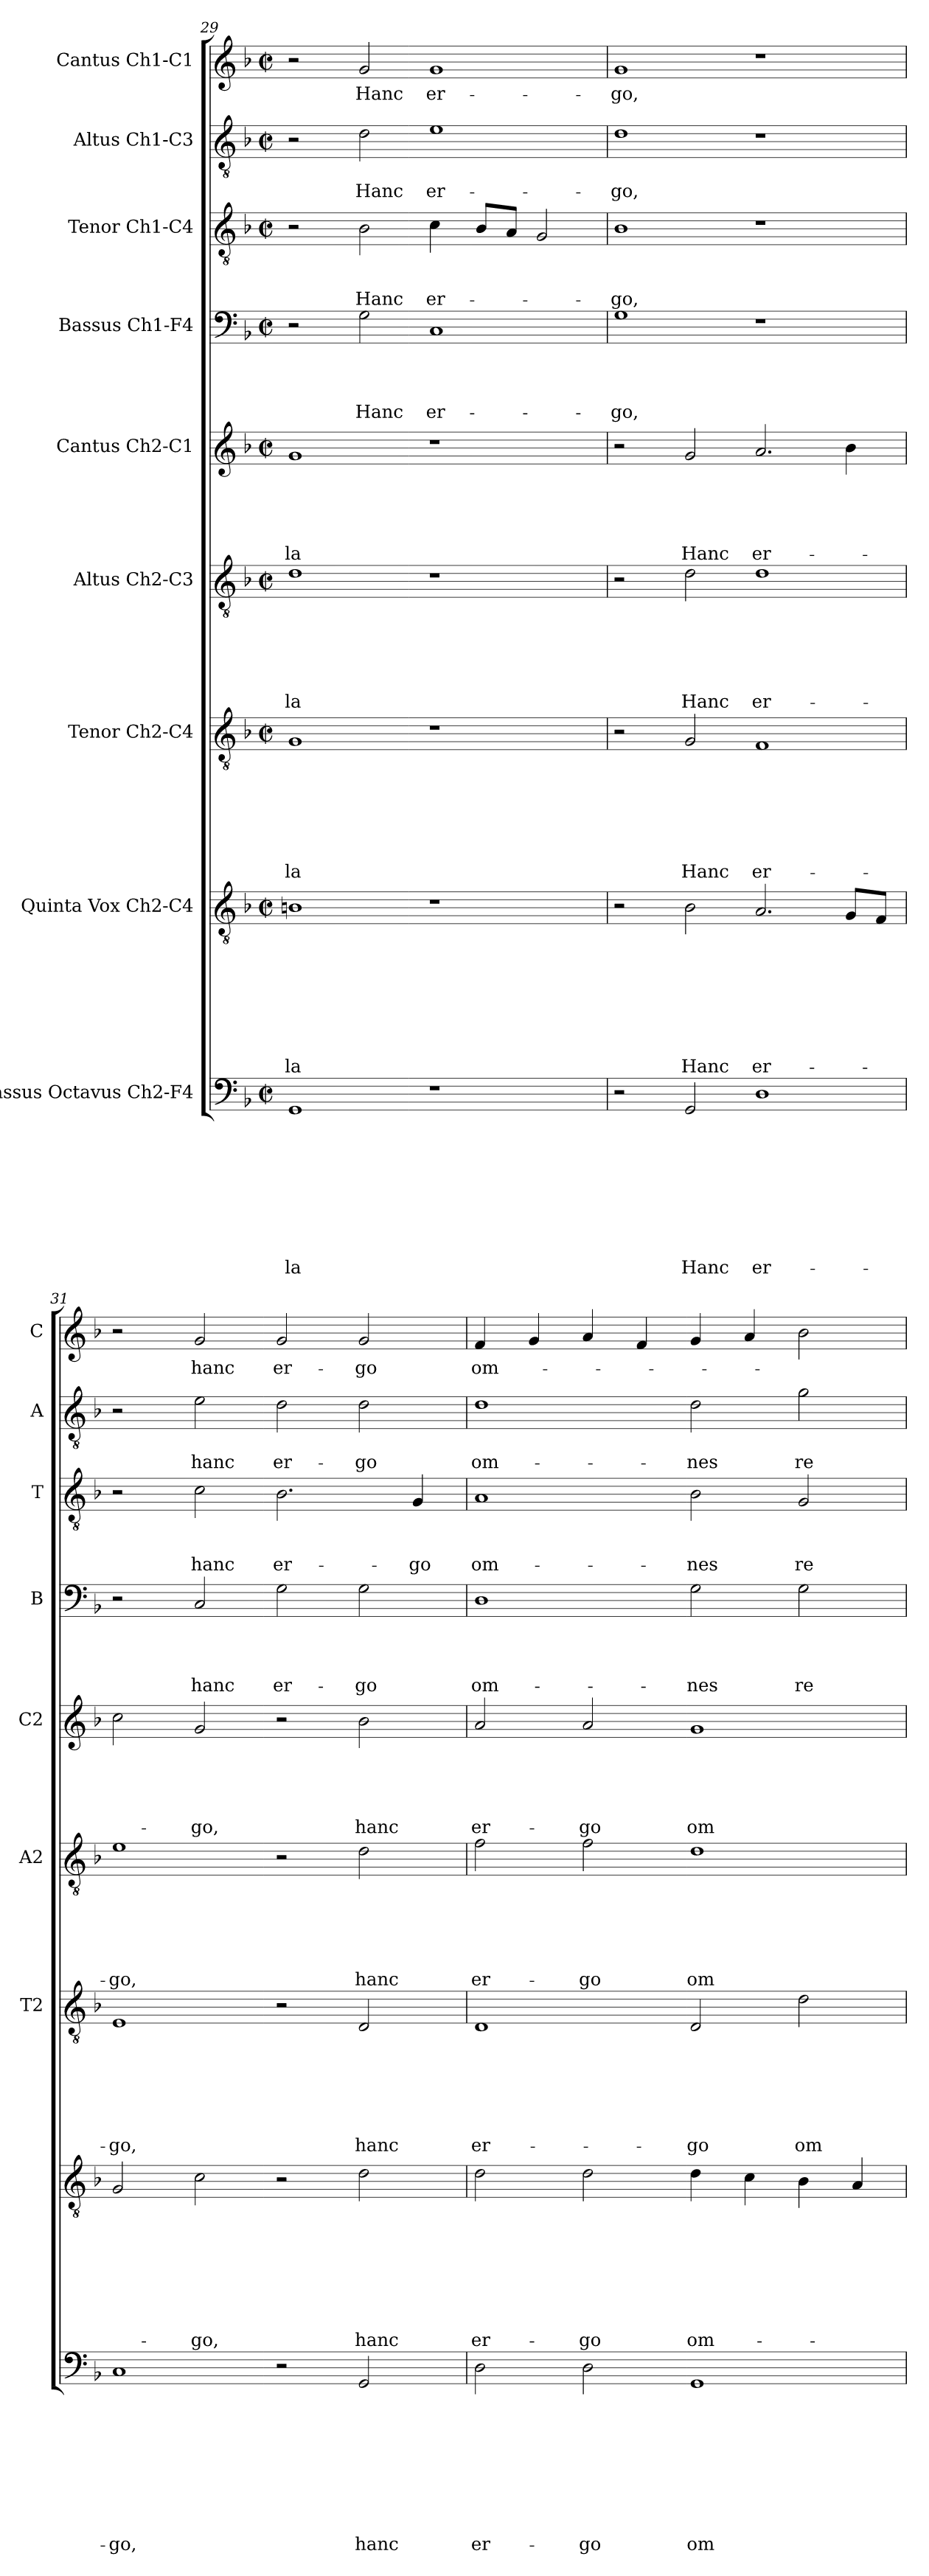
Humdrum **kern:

**kern	**text	**text	**text	**text	**text	**text	**text	**text	**text	**kern	**text	**text	**text	**text	**text	**text	**text	**text	**kern	**text	**text	**text	**text	**text	**text	**text	**kern	**text	**text	**text	**text	**text	**text	**kern	**text	**text	**text	**text	**text	**kern	**text	**text	**text	**text	**kern	**text	**text	**text	**kern	**text	**text	**kern	**text
*part9	*part9	*part9	*part9	*part9	*part9	*part9	*part9	*part9	*part9	*part8	*part8	*part8	*part8	*part8	*part8	*part8	*part8	*part8	*part7	*part7	*part7	*part7	*part7	*part7	*part7	*part7	*part6	*part6	*part6	*part6	*part6	*part6	*part6	*part5	*part5	*part5	*part5	*part5	*part5	*part4	*part4	*part4	*part4	*part4	*part3	*part3	*part3	*part3	*part2	*part2	*part2	*part1	*part1
*staff9	*staff9	*staff9	*staff9	*staff9	*staff9	*staff9	*staff9	*staff9	*staff9	*staff8	*staff8	*staff8	*staff8	*staff8	*staff8	*staff8	*staff8	*staff8	*staff7	*staff7	*staff7	*staff7	*staff7	*staff7	*staff7	*staff7	*staff6	*staff6	*staff6	*staff6	*staff6	*staff6	*staff6	*staff5	*staff5	*staff5	*staff5	*staff5	*staff5	*staff4	*staff4	*staff4	*staff4	*staff4	*staff3	*staff3	*staff3	*staff3	*staff2	*staff2	*staff2	*staff1	*staff1
*I"Bassus Octavus Ch2-F4	*	*	*	*	*	*	*	*	*	*I"Quinta Vox Ch2-C4	*	*	*	*	*	*	*	*	*I"Tenor Ch2-C4	*	*	*	*	*	*	*	*I"Altus Ch2-C3	*	*	*	*	*	*	*I"Cantus Ch2-C1	*	*	*	*	*	*I"Bassus Ch1-F4	*	*	*	*	*I"Tenor Ch1-C4	*	*	*	*I"Altus Ch1-C3	*	*	*I"Cantus Ch1-C1	*
*	*	*	*	*	*	*	*	*	*	*	*	*	*	*	*	*	*	*	*I'T2	*	*	*	*	*	*	*	*I'A2	*	*	*	*	*	*	*I'C2	*	*	*	*	*	*I'B	*	*	*	*	*I'T	*	*	*	*I'A	*	*	*I'C	*
*clefF4	*	*	*	*	*	*	*	*	*	*clefGv2	*	*	*	*	*	*	*	*	*clefGv2	*	*	*	*	*	*	*	*clefGv2	*	*	*	*	*	*	*clefG2	*	*	*	*	*	*clefF4	*	*	*	*	*clefGv2	*	*	*	*clefGv2	*	*	*clefG2	*
*k[b-]	*	*	*	*	*	*	*	*	*	*k[b-]	*	*	*	*	*	*	*	*	*k[b-]	*	*	*	*	*	*	*	*k[b-]	*	*	*	*	*	*	*k[b-]	*	*	*	*	*	*k[b-]	*	*	*	*	*k[b-]	*	*	*	*k[b-]	*	*	*k[b-]	*
*F:	*	*	*	*	*	*	*	*	*	*F:	*	*	*	*	*	*	*	*	*F:	*	*	*	*	*	*	*	*F:	*	*	*	*	*	*	*F:	*	*	*	*	*	*F:	*	*	*	*	*F:	*	*	*	*F:	*	*	*F:	*
*M2/2	*	*	*	*	*	*	*	*	*	*M2/2	*	*	*	*	*	*	*	*	*M2/2	*	*	*	*	*	*	*	*M2/2	*	*	*	*	*	*	*M2/2	*	*	*	*	*	*M2/2	*	*	*	*	*M2/2	*	*	*	*M2/2	*	*	*M2/2	*
*met(c|)	*	*	*	*	*	*	*	*	*	*met(c|)	*	*	*	*	*	*	*	*	*met(c|)	*	*	*	*	*	*	*	*met(c|)	*	*	*	*	*	*	*met(c|)	*	*	*	*	*	*met(c|)	*	*	*	*	*met(c|)	*	*	*	*met(c|)	*	*	*met(c|)	*
=29	=29	=29	=29	=29	=29	=29	=29	=29	=29	=29	=29	=29	=29	=29	=29	=29	=29	=29	=29	=29	=29	=29	=29	=29	=29	=29	=29	=29	=29	=29	=29	=29	=29	=29	=29	=29	=29	=29	=29	=29	=29	=29	=29	=29	=29	=29	=29	=29	=29	=29	=29	=29	=29
!	!	!	!	!	!	!	!	!	!LO:LY:b	!	!	!	!	!	!	!	!	!LO:LY:b	!	!	!	!	!	!	!	!LO:LY:b	!	!	!	!	!	!	!LO:LY:b	!	!	!	!	!	!LO:LY:b	!	!	!	!	!	!	!	!	!	!	!	!	!	!
1GG	.	.	.	.	.	.	.	.	-la	1Bn	.	.	.	.	.	.	.	-la	1G	.	.	.	.	.	.	-la	1d	.	.	.	.	.	-la	1g	.	.	.	.	-la	2r	.	.	.	.	2r	.	.	.	2r	.	.	2r	.
!	!	!	!	!	!	!	!	!	!	!	!	!	!	!	!	!	!	!	!	!	!	!	!	!	!	!	!	!	!	!	!	!	!	!	!	!	!	!	!	!	!	!	!	!LO:LY:b	!	!	!	!LO:LY:b	!	!	!LO:LY:b	!	!LO:LY:b
.	.	.	.	.	.	.	.	.	.	.	.	.	.	.	.	.	.	.	.	.	.	.	.	.	.	.	.	.	.	.	.	.	.	.	.	.	.	.	.	2G\	.	.	.	Hanc	2B-\	.	.	Hanc	2d\	.	Hanc	2g/	Hanc
!	!	!	!	!	!	!	!	!	!	!	!	!	!	!	!	!	!	!	!	!	!	!	!	!	!	!	!	!	!	!	!	!	!	!	!	!	!	!	!	!	!	!	!	!LO:LY:b	!	!	!	!LO:LY:b	!	!	!LO:LY:b	!	!LO:LY:b
1r	.	.	.	.	.	.	.	.	.	1r	.	.	.	.	.	.	.	.	1r	.	.	.	.	.	.	.	1r	.	.	.	.	.	.	1r	.	.	.	.	.	1C	.	.	.	er-	4c\	.	.	er-	1e	.	er-	1g	er-
.	.	.	.	.	.	.	.	.	.	.	.	.	.	.	.	.	.	.	.	.	.	.	.	.	.	.	.	.	.	.	.	.	.	.	.	.	.	.	.	.	.	.	.	.	8B-/L	.	.	.	.	.	.	.	.
.	.	.	.	.	.	.	.	.	.	.	.	.	.	.	.	.	.	.	.	.	.	.	.	.	.	.	.	.	.	.	.	.	.	.	.	.	.	.	.	.	.	.	.	.	8A/J	.	.	.	.	.	.	.	.
.	.	.	.	.	.	.	.	.	.	.	.	.	.	.	.	.	.	.	.	.	.	.	.	.	.	.	.	.	.	.	.	.	.	.	.	.	.	.	.	.	.	.	.	.	2G/	.	.	.	.	.	.	.	.
=30	=30	=30	=30	=30	=30	=30	=30	=30	=30	=30	=30	=30	=30	=30	=30	=30	=30	=30	=30	=30	=30	=30	=30	=30	=30	=30	=30	=30	=30	=30	=30	=30	=30	=30	=30	=30	=30	=30	=30	=30	=30	=30	=30	=30	=30	=30	=30	=30	=30	=30	=30	=30	=30
!	!	!	!	!	!	!	!	!	!	!	!	!	!	!	!	!	!	!	!	!	!	!	!	!	!	!	!	!	!	!	!	!	!	!	!	!	!	!	!	!	!	!	!	!LO:LY:b	!	!	!	!LO:LY:b	!	!	!LO:LY:b	!	!LO:LY:b
2r	.	.	.	.	.	.	.	.	.	2r	.	.	.	.	.	.	.	.	2r	.	.	.	.	.	.	.	2r	.	.	.	.	.	.	2r	.	.	.	.	.	1G	.	.	.	-go,	1B-	.	.	-go,	1d	.	-go,	1g	-go,
!	!	!	!	!	!	!	!	!	!LO:LY:b	!	!	!	!	!	!	!	!	!LO:LY:b	!	!	!	!	!	!	!	!LO:LY:b	!	!	!	!	!	!	!LO:LY:b	!	!	!	!	!	!LO:LY:b	!	!	!	!	!	!	!	!	!	!	!	!	!	!
2GG/	.	.	.	.	.	.	.	.	Hanc	2B-\	.	.	.	.	.	.	.	Hanc	2G/	.	.	.	.	.	.	Hanc	2d\	.	.	.	.	.	Hanc	2g/	.	.	.	.	Hanc	.	.	.	.	.	.	.	.	.	.	.	.	.	.
!	!	!	!	!	!	!	!	!	!LO:LY:b	!	!	!	!	!	!	!	!	!LO:LY:b	!	!	!	!	!	!	!	!LO:LY:b	!	!	!	!	!	!	!LO:LY:b	!	!	!	!	!	!LO:LY:b	!	!	!	!	!	!	!	!	!	!	!	!	!	!
1D	.	.	.	.	.	.	.	.	er-	2.A/	.	.	.	.	.	.	.	er-	1F	.	.	.	.	.	.	er-	1d	.	.	.	.	.	er-	2.a/	.	.	.	.	er-	1r	.	.	.	.	1r	.	.	.	1r	.	.	1r	.
.	.	.	.	.	.	.	.	.	.	8G/L	.	.	.	.	.	.	.	.	.	.	.	.	.	.	.	.	.	.	.	.	.	.	.	4b-\	.	.	.	.	.	.	.	.	.	.	.	.	.	.	.	.	.	.	.
.	.	.	.	.	.	.	.	.	.	8F/J	.	.	.	.	.	.	.	.	.	.	.	.	.	.	.	.	.	.	.	.	.	.	.	.	.	.	.	.	.	.	.	.	.	.	.	.	.	.	.	.	.	.	.
=31	=31	=31	=31	=31	=31	=31	=31	=31	=31	=31	=31	=31	=31	=31	=31	=31	=31	=31	=31	=31	=31	=31	=31	=31	=31	=31	=31	=31	=31	=31	=31	=31	=31	=31	=31	=31	=31	=31	=31	=31	=31	=31	=31	=31	=31	=31	=31	=31	=31	=31	=31	=31	=31
!	!	!	!	!	!	!	!	!	!LO:LY:b	!	!	!	!	!	!	!	!	!	!	!	!	!	!	!	!	!LO:LY:b	!	!	!	!	!	!	!LO:LY:b	!	!	!	!	!	!	!	!	!	!	!	!	!	!	!	!	!	!	!	!
1C	.	.	.	.	.	.	.	.	-go,	2G/	.	.	.	.	.	.	.	.	1E	.	.	.	.	.	.	-go,	1e	.	.	.	.	.	-go,	2cc\	.	.	.	.	.	2r	.	.	.	.	2r	.	.	.	2r	.	.	2r	.
!	!	!	!	!	!	!	!	!	!	!	!	!	!	!	!	!	!	!LO:LY:b	!	!	!	!	!	!	!	!	!	!	!	!	!	!	!	!	!	!	!	!	!LO:LY:b	!	!	!	!	!LO:LY:b	!	!	!	!LO:LY:b	!	!	!LO:LY:b	!	!LO:LY:b
.	.	.	.	.	.	.	.	.	.	2c\	.	.	.	.	.	.	.	-go,	.	.	.	.	.	.	.	.	.	.	.	.	.	.	.	2g/	.	.	.	.	-go,	2C/	.	.	.	hanc	2c\	.	.	hanc	2e\	.	hanc	2g/	hanc
!	!	!	!	!	!	!	!	!	!	!	!	!	!	!	!	!	!	!	!	!	!	!	!	!	!	!	!	!	!	!	!	!	!	!	!	!	!	!	!	!	!	!	!	!LO:LY:b	!	!	!	!LO:LY:b	!	!	!LO:LY:b	!	!LO:LY:b
2r	.	.	.	.	.	.	.	.	.	2r	.	.	.	.	.	.	.	.	2r	.	.	.	.	.	.	.	2r	.	.	.	.	.	.	2r	.	.	.	.	.	2G\	.	.	.	er-	2.B-\	.	.	er-	2d\	.	er-	2g/	er-
!	!	!	!	!	!	!	!	!	!LO:LY:b	!	!	!	!	!	!	!	!	!LO:LY:b	!	!	!	!	!	!	!	!LO:LY:b	!	!	!	!	!	!	!LO:LY:b	!	!	!	!	!	!LO:LY:b	!	!	!	!	!LO:LY:b	!	!	!	!	!	!	!LO:LY:b	!	!LO:LY:b
2GG/	.	.	.	.	.	.	.	.	hanc	2d\	.	.	.	.	.	.	.	hanc	2D/	.	.	.	.	.	.	hanc	2d\	.	.	.	.	.	hanc	2b-\	.	.	.	.	hanc	2G\	.	.	.	-go	.	.	.	.	2d\	.	-go	2g/	-go
!	!	!	!	!	!	!	!	!	!	!	!	!	!	!	!	!	!	!	!	!	!	!	!	!	!	!	!	!	!	!	!	!	!	!	!	!	!	!	!	!	!	!	!	!	!	!	!	!LO:LY:b	!	!	!	!	!
.	.	.	.	.	.	.	.	.	.	.	.	.	.	.	.	.	.	.	.	.	.	.	.	.	.	.	.	.	.	.	.	.	.	.	.	.	.	.	.	.	.	.	.	.	4G/	.	.	-go	.	.	.	.	.
!!LO:PB:g=z
=32	=32	=32	=32	=32	=32	=32	=32	=32	=32	=32	=32	=32	=32	=32	=32	=32	=32	=32	=32	=32	=32	=32	=32	=32	=32	=32	=32	=32	=32	=32	=32	=32	=32	=32	=32	=32	=32	=32	=32	=32	=32	=32	=32	=32	=32	=32	=32	=32	=32	=32	=32	=32	=32
!	!	!	!	!	!	!	!	!	!LO:LY:b	!	!	!	!	!	!	!	!	!LO:LY:b	!	!	!	!	!	!	!	!LO:LY:b	!	!	!	!	!	!	!LO:LY:b	!	!	!	!	!	!LO:LY:b	!	!	!	!	!LO:LY:b	!	!	!	!LO:LY:b	!	!	!LO:LY:b	!	!LO:LY:b
2D\	.	.	.	.	.	.	.	.	er-	2d\	.	.	.	.	.	.	.	er-	1D	.	.	.	.	.	.	er-	2f\	.	.	.	.	.	er-	2a/	.	.	.	.	er-	1D	.	.	.	om-	1A	.	.	om-	1d	.	om-	4f/	om-
.	.	.	.	.	.	.	.	.	.	.	.	.	.	.	.	.	.	.	.	.	.	.	.	.	.	.	.	.	.	.	.	.	.	.	.	.	.	.	.	.	.	.	.	.	.	.	.	.	.	.	.	4g/	.
!	!	!	!	!	!	!	!	!	!LO:LY:b	!	!	!	!	!	!	!	!	!LO:LY:b	!	!	!	!	!	!	!	!	!	!	!	!	!	!	!LO:LY:b	!	!	!	!	!	!LO:LY:b	!	!	!	!	!	!	!	!	!	!	!	!	!	!
2D\	.	.	.	.	.	.	.	.	-go	2d\	.	.	.	.	.	.	.	-go	.	.	.	.	.	.	.	.	2f\	.	.	.	.	.	-go	2a/	.	.	.	.	-go	.	.	.	.	.	.	.	.	.	.	.	.	4a/	.
.	.	.	.	.	.	.	.	.	.	.	.	.	.	.	.	.	.	.	.	.	.	.	.	.	.	.	.	.	.	.	.	.	.	.	.	.	.	.	.	.	.	.	.	.	.	.	.	.	.	.	.	4f/	.
!	!	!	!	!	!	!	!	!	!LO:LY:b	!	!	!	!	!	!	!	!	!LO:LY:b	!	!	!	!	!	!	!	!LO:LY:b	!	!	!	!	!	!	!LO:LY:b	!	!	!	!	!	!LO:LY:b	!	!	!	!	!LO:LY:b	!	!	!	!LO:LY:b	!	!	!LO:LY:b	!	!
1GG	.	.	.	.	.	.	.	.	om-	4d\	.	.	.	.	.	.	.	om-	2D/	.	.	.	.	.	.	-go	1d	.	.	.	.	.	om-	1g	.	.	.	.	om-	2G\	.	.	.	-nes	2B-\	.	.	-nes	2d\	.	-nes	4g/	.
.	.	.	.	.	.	.	.	.	.	4c\	.	.	.	.	.	.	.	.	.	.	.	.	.	.	.	.	.	.	.	.	.	.	.	.	.	.	.	.	.	.	.	.	.	.	.	.	.	.	.	.	.	4a/	.
!	!	!	!	!	!	!	!	!	!	!	!	!	!	!	!	!	!	!	!	!	!	!	!	!	!	!LO:LY:b	!	!	!	!	!	!	!	!	!	!	!	!	!	!	!	!	!	!LO:LY:b	!	!	!	!LO:LY:b	!	!	!LO:LY:b	!	!
.	.	.	.	.	.	.	.	.	.	4B-\	.	.	.	.	.	.	.	.	2d\	.	.	.	.	.	.	om-	.	.	.	.	.	.	.	.	.	.	.	.	.	2G\	.	.	.	re-	2G/	.	.	re-	2g\	.	re-	2b-\	.
.	.	.	.	.	.	.	.	.	.	4A/	.	.	.	.	.	.	.	.	.	.	.	.	.	.	.	.	.	.	.	.	.	.	.	.	.	.	.	.	.	.	.	.	.	.	.	.	.	.	.	.	.	.	.
=	=	=	=	=	=	=	=	=	=	=	=	=	=	=	=	=	=	=	=	=	=	=	=	=	=	=	=	=	=	=	=	=	=	=	=	=	=	=	=	=	=	=	=	=	=	=	=	=	=	=	=	=	=
*-	*-	*-	*-	*-	*-	*-	*-	*-	*-	*-	*-	*-	*-	*-	*-	*-	*-	*-	*-	*-	*-	*-	*-	*-	*-	*-	*-	*-	*-	*-	*-	*-	*-	*-	*-	*-	*-	*-	*-	*-	*-	*-	*-	*-	*-	*-	*-	*-	*-	*-	*-	*-	*-
